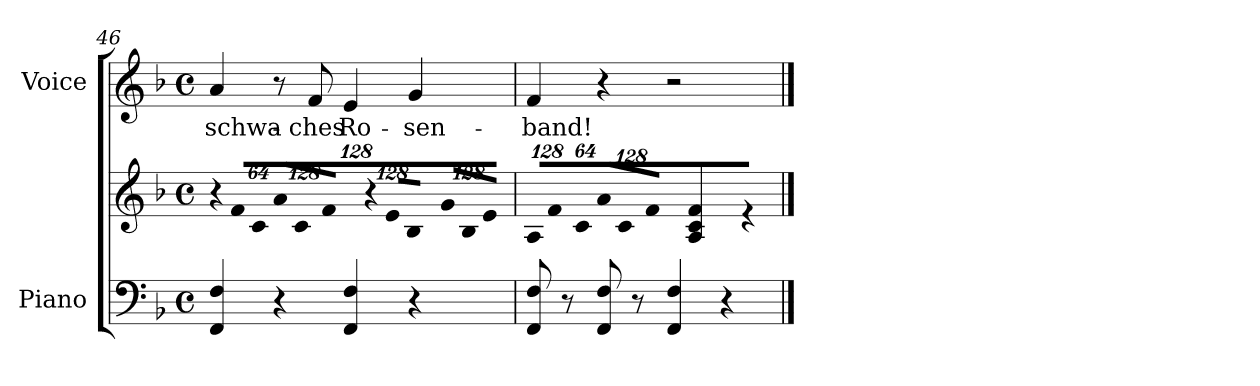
**kern	**kern	**kern	**text
*part2	*part2	*part1	*part1
*staff3	*staff2	*staff1	*staff1
*I"Piano	*	*I"Voice	*
*I'Pno.	*	*I'Voice	*
*clefF4	*clefG2	*clefG2	*
*k[b-]	*k[b-]	*k[b-]	*
*F:	*F:	*F:	*
*M4/4	*M4/4	*M4/4	*
*met(c)	*met(c)	*met(c)	*
*	*Xbrackettup	*	*
=46	=46	=46	=46
!	!LO:N:vis=8	!	!
!	!	!	!LO:LY:b:color=#000000
4FFi/ 4Fi	1024%85r	4ai/	schwa-
!	!LO:N:vis=8	!	!
.	1024%85fi/L	.	.
!	!LO:N:vis=8	!	!
.	512%43ci/J	.	.
!	!LO:N:vis=8	!	!
4r	1024%85ai/L	8r	.
!	!LO:N:vis=8	!	!
.	1024%85ci/	.	.
!	!	!	!LO:LY:b:color=#000000
.	.	8fi/	-ches
!	!LO:N:vis=8	!	!
.	512%43fi/J	.	.
!	!LO:N:vis=8	!	!
!	!	!	!LO:LY:b:color=#000000
4FFi/ 4Fi	1024%85r	4ei/	Ro-
!	!LO:N:vis=8	!	!
.	1024%85ei/L	.	.
!	!LO:N:vis=8	!	!
.	512%43B-i/J	.	.
!	!LO:N:vis=8	!	!
!	!	!	!LO:LY:b:color=#000000
4r	1024%85gi/L	4gi/	-sen-
!	!LO:N:vis=8	!	!
.	1024%85B-i/	.	.
!	!LO:N:vis=8	!	!
.	512%43ei/J	.	.
=47	=47	=47	=47
!	!LO:N:vis=8	!	!
!	!	!	!LO:LY:b:color=#000000
8FFi/ 8Fi	1024%85Ai/L	4fi/	-band!
!	!LO:N:vis=8	!	!
.	1024%85fi/	.	.
8r	.	.	.
!	!LO:N:vis=8	!	!
.	512%43ci/J	.	.
!	!LO:N:vis=8	!	!
8FFi/ 8Fi	1024%85ai/L	4r	.
!	!LO:N:vis=8	!	!
.	1024%85ci/	.	.
8r	.	.	.
!	!LO:N:vis=8	!	!
.	512%43fi/J	.	.
4FFi/ 4Fi	4Ai/ 4ci 4fi	2r	.
4r	4r	.	.
==	==	==	==
*-	*-	*-	*-
